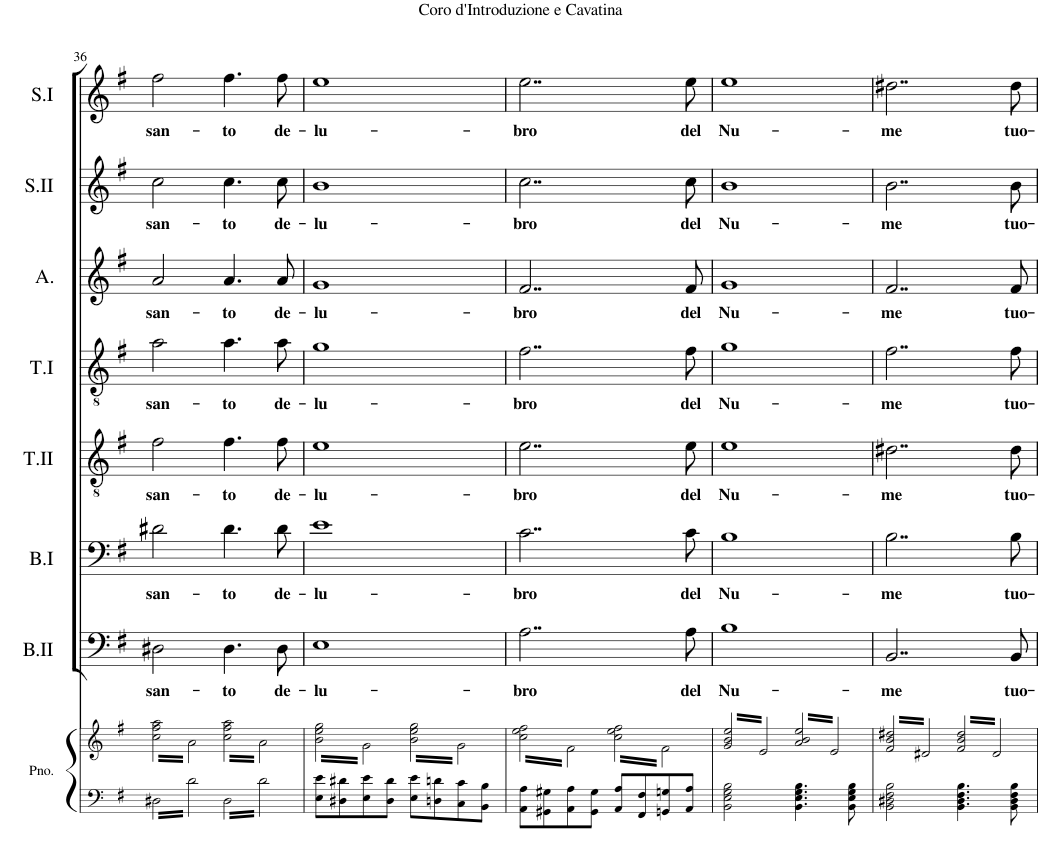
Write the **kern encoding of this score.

**kern	**kern	**kern	**text	**kern	**text	**kern	**text	**kern	**text	**kern	**text	**kern	**text	**kern	**text
*part8	*part8	*part7	*part7	*part6	*part6	*part5	*part5	*part4	*part4	*part3	*part3	*part2	*part2	*part1	*part1
*staff9	*staff8	*staff7	*staff7	*staff6	*staff6	*staff5	*staff5	*staff4	*staff4	*staff3	*staff3	*staff2	*staff2	*staff1	*staff1
*I"Piano	*	*I"Bass II	*	*I"Bass I	*	*I"Tenor II	*	*I"Tenor I	*	*I"Alto	*	*I"Soprano II	*	*I"Soprano I	*
*I'Pno.	*	*I'B.II	*	*I'B.I	*	*I'T.II	*	*I'T.I	*	*I'A.	*	*I'S.II	*	*I'S.I	*
!!LO:PB:g=z
*clefF4	*clefG2	*clefF4	*	*clefF4	*	*clefGv2	*	*clefGv2	*	*clefG2	*	*clefG2	*	*clefG2	*
*k[f#]	*k[f#]	*k[f#]	*	*k[f#]	*	*k[f#]	*	*k[f#]	*	*k[f#]	*	*k[f#]	*	*k[f#]	*
*M4/4	*M4/4	*M4/4	*	*M4/4	*	*M4/4	*	*M4/4	*	*M4/4	*	*M4/4	*	*M4/4	*
*met(c)	*met(c)	*met(c)	*	*met(c)	*	*met(c)	*	*met(c)	*	*met(c)	*	*met(c)	*	*met(c)	*
=36	=36	=36	=36	=36	=36	=36	=36	=36	=36	=36	=36	=36	=36	=36	=36
!	!	!	!LO:LY:b	!	!LO:LY:b	!	!LO:LY:b	!	!LO:LY:b	!	!LO:LY:b	!	!LO:LY:b	!	!LO:LY:b
*	*tremolo	*	*	*	*	*	*	*	*	*	*	*	*	*	*
6.D#X\	32cc\ 32ff#\ 32aa\LLL	2D#X\	san-	2d#X\	san-	2f#\	san-	2a\	san-	2a/	san-	2cc\	san-	2ff#\	san-
.	32a\	.	.	.	.	.	.	.	.	.	.	.	.	.	.
.	32cc\ 32ff#\ 32aa\	.	.	.	.	.	.	.	.	.	.	.	.	.	.
.	32a\	.	.	.	.	.	.	.	.	.	.	.	.	.	.
.	32cc\ 32ff#\ 32aa\	.	.	.	.	.	.	.	.	.	.	.	.	.	.
.	32a\	.	.	.	.	.	.	.	.	.	.	.	.	.	.
.	32cc\ 32ff#\ 32aa\	.	.	.	.	.	.	.	.	.	.	.	.	.	.
.	32a\	.	.	.	.	.	.	.	.	.	.	.	.	.	.
6.d\	32cc\ 32ff#\ 32aa\	.	.	.	.	.	.	.	.	.	.	.	.	.	.
.	32a\	.	.	.	.	.	.	.	.	.	.	.	.	.	.
.	32cc\ 32ff#\ 32aa\	.	.	.	.	.	.	.	.	.	.	.	.	.	.
.	32a\	.	.	.	.	.	.	.	.	.	.	.	.	.	.
.	32cc\ 32ff#\ 32aa\	.	.	.	.	.	.	.	.	.	.	.	.	.	.
.	32a\	.	.	.	.	.	.	.	.	.	.	.	.	.	.
.	32cc\ 32ff#\ 32aa\	.	.	.	.	.	.	.	.	.	.	.	.	.	.
.	32a\JJJ	.	.	.	.	.	.	.	.	.	.	.	.	.	.
!	!	!	!LO:LY:b	!	!LO:LY:b	!	!LO:LY:b	!	!LO:LY:b	!	!LO:LY:b	!	!LO:LY:b	!	!LO:LY:b
6.D#\	32cc\ 32ff#\ 32aa\LLL	4.D#\	-to	4.d#\	-to	4.f#\	-to	4.a\	-to	4.a/	-to	4.cc\	-to	4.ff#\	-to
.	32a\	.	.	.	.	.	.	.	.	.	.	.	.	.	.
.	32cc\ 32ff#\ 32aa\	.	.	.	.	.	.	.	.	.	.	.	.	.	.
.	32a\	.	.	.	.	.	.	.	.	.	.	.	.	.	.
.	32cc\ 32ff#\ 32aa\	.	.	.	.	.	.	.	.	.	.	.	.	.	.
.	32a\	.	.	.	.	.	.	.	.	.	.	.	.	.	.
.	32cc\ 32ff#\ 32aa\	.	.	.	.	.	.	.	.	.	.	.	.	.	.
.	32a\	.	.	.	.	.	.	.	.	.	.	.	.	.	.
6.d\	32cc\ 32ff#\ 32aa\	.	.	.	.	.	.	.	.	.	.	.	.	.	.
.	32a\	.	.	.	.	.	.	.	.	.	.	.	.	.	.
.	32cc\ 32ff#\ 32aa\	.	.	.	.	.	.	.	.	.	.	.	.	.	.
.	32a\	.	.	.	.	.	.	.	.	.	.	.	.	.	.
!	!	!	!LO:LY:b	!	!LO:LY:b	!	!LO:LY:b	!	!LO:LY:b	!	!LO:LY:b	!	!LO:LY:b	!	!LO:LY:b
.	32cc\ 32ff#\ 32aa\	8D#\	de-	8d#\	de-	8f#\	de-	8a\	de-	8a/	de-	8cc\	de-	8ff#\	de-
.	32a\	.	.	.	.	.	.	.	.	.	.	.	.	.	.
.	32cc\ 32ff#\ 32aa\	.	.	.	.	.	.	.	.	.	.	.	.	.	.
.	32a\JJJ	.	.	.	.	.	.	.	.	.	.	.	.	.	.
=37	=37	=37	=37	=37	=37	=37	=37	=37	=37	=37	=37	=37	=37	=37	=37
!	!	!	!LO:LY:b	!	!LO:LY:b	!	!LO:LY:b	!	!LO:LY:b	!	!LO:LY:b	!	!LO:LY:b	!	!LO:LY:b
8E\ 8e\L	32b\ 32ee\ 32gg\LLL	1E	-lu-	1e	-lu-	1e	-lu-	1g	-lu-	1g	-lu-	1b	-lu-	1ee	-lu-
.	32g\	.	.	.	.	.	.	.	.	.	.	.	.	.	.
.	32b\ 32ee\ 32gg\	.	.	.	.	.	.	.	.	.	.	.	.	.	.
.	32g\	.	.	.	.	.	.	.	.	.	.	.	.	.	.
8D#X\ 8d#X\	32b\ 32ee\ 32gg\	.	.	.	.	.	.	.	.	.	.	.	.	.	.
.	32g\	.	.	.	.	.	.	.	.	.	.	.	.	.	.
.	32b\ 32ee\ 32gg\	.	.	.	.	.	.	.	.	.	.	.	.	.	.
.	32g\	.	.	.	.	.	.	.	.	.	.	.	.	.	.
8E\ 8e\	32b\ 32ee\ 32gg\	.	.	.	.	.	.	.	.	.	.	.	.	.	.
.	32g\	.	.	.	.	.	.	.	.	.	.	.	.	.	.
.	32b\ 32ee\ 32gg\	.	.	.	.	.	.	.	.	.	.	.	.	.	.
.	32g\	.	.	.	.	.	.	.	.	.	.	.	.	.	.
8D#\ 8d#\J	32b\ 32ee\ 32gg\	.	.	.	.	.	.	.	.	.	.	.	.	.	.
.	32g\	.	.	.	.	.	.	.	.	.	.	.	.	.	.
.	32b\ 32ee\ 32gg\	.	.	.	.	.	.	.	.	.	.	.	.	.	.
.	32g\JJJ	.	.	.	.	.	.	.	.	.	.	.	.	.	.
8E\ 8e\L	32b\ 32ee\ 32gg\LLL	.	.	.	.	.	.	.	.	.	.	.	.	.	.
.	32g\	.	.	.	.	.	.	.	.	.	.	.	.	.	.
.	32b\ 32ee\ 32gg\	.	.	.	.	.	.	.	.	.	.	.	.	.	.
.	32g\	.	.	.	.	.	.	.	.	.	.	.	.	.	.
8Dn\ 8dn\	32b\ 32ee\ 32gg\	.	.	.	.	.	.	.	.	.	.	.	.	.	.
.	32g\	.	.	.	.	.	.	.	.	.	.	.	.	.	.
.	32b\ 32ee\ 32gg\	.	.	.	.	.	.	.	.	.	.	.	.	.	.
.	32g\	.	.	.	.	.	.	.	.	.	.	.	.	.	.
8C\ 8c\	32b\ 32ee\ 32gg\	.	.	.	.	.	.	.	.	.	.	.	.	.	.
.	32g\	.	.	.	.	.	.	.	.	.	.	.	.	.	.
.	32b\ 32ee\ 32gg\	.	.	.	.	.	.	.	.	.	.	.	.	.	.
.	32g\	.	.	.	.	.	.	.	.	.	.	.	.	.	.
8BB\ 8B\J	32b\ 32ee\ 32gg\	.	.	.	.	.	.	.	.	.	.	.	.	.	.
.	32g\	.	.	.	.	.	.	.	.	.	.	.	.	.	.
.	32b\ 32ee\ 32gg\	.	.	.	.	.	.	.	.	.	.	.	.	.	.
.	32g\JJJ	.	.	.	.	.	.	.	.	.	.	.	.	.	.
=38	=38	=38	=38	=38	=38	=38	=38	=38	=38	=38	=38	=38	=38	=38	=38
!	!	!	!LO:LY:b	!	!LO:LY:b	!	!LO:LY:b	!	!LO:LY:b	!	!LO:LY:b	!	!LO:LY:b	!	!LO:LY:b
8AA\ 8A\L	32cc\ 32ee\ 32ff#\LLL	2..A\	-bro	2..c\	-bro	2..e\	-bro	2..f#\	-bro	2..f#/	-bro	2..cc\	-bro	2..ee\	-bro
.	32f#\	.	.	.	.	.	.	.	.	.	.	.	.	.	.
.	32cc\ 32ee\ 32ff#\	.	.	.	.	.	.	.	.	.	.	.	.	.	.
.	32f#\	.	.	.	.	.	.	.	.	.	.	.	.	.	.
8GG#X\ 8G#X\	32cc\ 32ee\ 32ff#\	.	.	.	.	.	.	.	.	.	.	.	.	.	.
.	32f#\	.	.	.	.	.	.	.	.	.	.	.	.	.	.
.	32cc\ 32ee\ 32ff#\	.	.	.	.	.	.	.	.	.	.	.	.	.	.
.	32f#\	.	.	.	.	.	.	.	.	.	.	.	.	.	.
8AA\ 8A\	32cc\ 32ee\ 32ff#\	.	.	.	.	.	.	.	.	.	.	.	.	.	.
.	32f#\	.	.	.	.	.	.	.	.	.	.	.	.	.	.
.	32cc\ 32ee\ 32ff#\	.	.	.	.	.	.	.	.	.	.	.	.	.	.
.	32f#\	.	.	.	.	.	.	.	.	.	.	.	.	.	.
8GG#\ 8G#\J	32cc\ 32ee\ 32ff#\	.	.	.	.	.	.	.	.	.	.	.	.	.	.
.	32f#\	.	.	.	.	.	.	.	.	.	.	.	.	.	.
.	32cc\ 32ee\ 32ff#\	.	.	.	.	.	.	.	.	.	.	.	.	.	.
.	32f#\JJJ	.	.	.	.	.	.	.	.	.	.	.	.	.	.
8AA/ 8A/L	32cc\ 32ee\ 32ff#\LLL	.	.	.	.	.	.	.	.	.	.	.	.	.	.
.	32f#\	.	.	.	.	.	.	.	.	.	.	.	.	.	.
.	32cc\ 32ee\ 32ff#\	.	.	.	.	.	.	.	.	.	.	.	.	.	.
.	32f#\	.	.	.	.	.	.	.	.	.	.	.	.	.	.
8FF#/ 8F#/	32cc\ 32ee\ 32ff#\	.	.	.	.	.	.	.	.	.	.	.	.	.	.
.	32f#\	.	.	.	.	.	.	.	.	.	.	.	.	.	.
.	32cc\ 32ee\ 32ff#\	.	.	.	.	.	.	.	.	.	.	.	.	.	.
.	32f#\	.	.	.	.	.	.	.	.	.	.	.	.	.	.
8GGn/ 8Gn/	32cc\ 32ee\ 32ff#\	.	.	.	.	.	.	.	.	.	.	.	.	.	.
.	32f#\	.	.	.	.	.	.	.	.	.	.	.	.	.	.
.	32cc\ 32ee\ 32ff#\	.	.	.	.	.	.	.	.	.	.	.	.	.	.
.	32f#\	.	.	.	.	.	.	.	.	.	.	.	.	.	.
!	!	!	!LO:LY:b	!	!LO:LY:b	!	!LO:LY:b	!	!LO:LY:b	!	!LO:LY:b	!	!LO:LY:b	!	!LO:LY:b
8AA/ 8A/J	32cc\ 32ee\ 32ff#\	8A\	del	8c\	del	8e\	del	8f#\	del	8f#/	del	8cc\	del	8ee\	del
.	32f#\	.	.	.	.	.	.	.	.	.	.	.	.	.	.
.	32cc\ 32ee\ 32ff#\	.	.	.	.	.	.	.	.	.	.	.	.	.	.
.	32f#\JJJ	.	.	.	.	.	.	.	.	.	.	.	.	.	.
=39	=39	=39	=39	=39	=39	=39	=39	=39	=39	=39	=39	=39	=39	=39	=39
!	!	!	!LO:LY:b	!	!LO:LY:b	!	!LO:LY:b	!	!LO:LY:b	!	!LO:LY:b	!	!LO:LY:b	!	!LO:LY:b
2BB\ 2E\ 2G\ 2B\	32g/ 32b/ 32ee/LLL	1B	Nu-	1B	Nu-	1e	Nu-	1g	Nu-	1g	Nu-	1b	Nu-	1ee	Nu-
.	32e/	.	.	.	.	.	.	.	.	.	.	.	.	.	.
.	32g/ 32b/ 32ee/	.	.	.	.	.	.	.	.	.	.	.	.	.	.
.	32e/	.	.	.	.	.	.	.	.	.	.	.	.	.	.
.	32g/ 32b/ 32ee/	.	.	.	.	.	.	.	.	.	.	.	.	.	.
.	32e/	.	.	.	.	.	.	.	.	.	.	.	.	.	.
.	32g/ 32b/ 32ee/	.	.	.	.	.	.	.	.	.	.	.	.	.	.
.	32e/	.	.	.	.	.	.	.	.	.	.	.	.	.	.
.	32g/ 32b/ 32ee/	.	.	.	.	.	.	.	.	.	.	.	.	.	.
.	32e/	.	.	.	.	.	.	.	.	.	.	.	.	.	.
.	32g/ 32b/ 32ee/	.	.	.	.	.	.	.	.	.	.	.	.	.	.
.	32e/	.	.	.	.	.	.	.	.	.	.	.	.	.	.
.	32g/ 32b/ 32ee/	.	.	.	.	.	.	.	.	.	.	.	.	.	.
.	32e/	.	.	.	.	.	.	.	.	.	.	.	.	.	.
.	32g/ 32b/ 32ee/	.	.	.	.	.	.	.	.	.	.	.	.	.	.
.	32e/JJJ	.	.	.	.	.	.	.	.	.	.	.	.	.	.
4.BB\ 4.E\ 4.G\ 4.B\	32a/ 32b/ 32ee/LLL	.	.	.	.	.	.	.	.	.	.	.	.	.	.
.	32e/	.	.	.	.	.	.	.	.	.	.	.	.	.	.
.	32a/ 32b/ 32ee/	.	.	.	.	.	.	.	.	.	.	.	.	.	.
.	32e/	.	.	.	.	.	.	.	.	.	.	.	.	.	.
.	32a/ 32b/ 32ee/	.	.	.	.	.	.	.	.	.	.	.	.	.	.
.	32e/	.	.	.	.	.	.	.	.	.	.	.	.	.	.
.	32a/ 32b/ 32ee/	.	.	.	.	.	.	.	.	.	.	.	.	.	.
.	32e/	.	.	.	.	.	.	.	.	.	.	.	.	.	.
.	32a/ 32b/ 32ee/	.	.	.	.	.	.	.	.	.	.	.	.	.	.
.	32e/	.	.	.	.	.	.	.	.	.	.	.	.	.	.
.	32a/ 32b/ 32ee/	.	.	.	.	.	.	.	.	.	.	.	.	.	.
.	32e/	.	.	.	.	.	.	.	.	.	.	.	.	.	.
8BB\ 8E\ 8G\ 8B\	32a/ 32b/ 32ee/	.	.	.	.	.	.	.	.	.	.	.	.	.	.
.	32e/	.	.	.	.	.	.	.	.	.	.	.	.	.	.
.	32a/ 32b/ 32ee/	.	.	.	.	.	.	.	.	.	.	.	.	.	.
.	32e/JJJ	.	.	.	.	.	.	.	.	.	.	.	.	.	.
=40	=40	=40	=40	=40	=40	=40	=40	=40	=40	=40	=40	=40	=40	=40	=40
!	!	!	!LO:LY:b	!	!LO:LY:b	!	!LO:LY:b	!	!LO:LY:b	!	!LO:LY:b	!	!LO:LY:b	!	!LO:LY:b
2BB\ 2D#X\ 2F#\ 2B\	32f#/ 32b/ 32dd#X/LLL	2..BB/	-me	2..B\	-me	2..d#X\	-me	2..f#\	-me	2..f#/	-me	2..b\	-me	2..dd#X\	-me
.	32d#X/	.	.	.	.	.	.	.	.	.	.	.	.	.	.
.	32f#/ 32b/ 32dd#X/	.	.	.	.	.	.	.	.	.	.	.	.	.	.
.	32d#X/	.	.	.	.	.	.	.	.	.	.	.	.	.	.
.	32f#/ 32b/ 32dd#X/	.	.	.	.	.	.	.	.	.	.	.	.	.	.
.	32d#X/	.	.	.	.	.	.	.	.	.	.	.	.	.	.
.	32f#/ 32b/ 32dd#X/	.	.	.	.	.	.	.	.	.	.	.	.	.	.
.	32d#X/	.	.	.	.	.	.	.	.	.	.	.	.	.	.
.	32f#/ 32b/ 32dd#X/	.	.	.	.	.	.	.	.	.	.	.	.	.	.
.	32d#X/	.	.	.	.	.	.	.	.	.	.	.	.	.	.
.	32f#/ 32b/ 32dd#X/	.	.	.	.	.	.	.	.	.	.	.	.	.	.
.	32d#X/	.	.	.	.	.	.	.	.	.	.	.	.	.	.
.	32f#/ 32b/ 32dd#X/	.	.	.	.	.	.	.	.	.	.	.	.	.	.
.	32d#X/	.	.	.	.	.	.	.	.	.	.	.	.	.	.
.	32f#/ 32b/ 32dd#X/	.	.	.	.	.	.	.	.	.	.	.	.	.	.
.	32d#X/JJJ	.	.	.	.	.	.	.	.	.	.	.	.	.	.
4.BB\ 4.D#\ 4.F#\ 4.B\	32f#/ 32b/ 32dd#/LLL	.	.	.	.	.	.	.	.	.	.	.	.	.	.
.	32d#/	.	.	.	.	.	.	.	.	.	.	.	.	.	.
.	32f#/ 32b/ 32dd#/	.	.	.	.	.	.	.	.	.	.	.	.	.	.
.	32d#/	.	.	.	.	.	.	.	.	.	.	.	.	.	.
.	32f#/ 32b/ 32dd#/	.	.	.	.	.	.	.	.	.	.	.	.	.	.
.	32d#/	.	.	.	.	.	.	.	.	.	.	.	.	.	.
.	32f#/ 32b/ 32dd#/	.	.	.	.	.	.	.	.	.	.	.	.	.	.
.	32d#/	.	.	.	.	.	.	.	.	.	.	.	.	.	.
.	32f#/ 32b/ 32dd#/	.	.	.	.	.	.	.	.	.	.	.	.	.	.
.	32d#/	.	.	.	.	.	.	.	.	.	.	.	.	.	.
.	32f#/ 32b/ 32dd#/	.	.	.	.	.	.	.	.	.	.	.	.	.	.
.	32d#/	.	.	.	.	.	.	.	.	.	.	.	.	.	.
!	!	!	!LO:LY:b	!	!LO:LY:b	!	!LO:LY:b	!	!LO:LY:b	!	!LO:LY:b	!	!LO:LY:b	!	!LO:LY:b
8BB\ 8D#\ 8F#\ 8B\	32f#/ 32b/ 32dd#/	8BB/	tuo-	8B\	tuo-	8d#\	tuo-	8f#\	tuo-	8f#/	tuo-	8b\	tuo-	8dd#\	tuo-
.	32d#/	.	.	.	.	.	.	.	.	.	.	.	.	.	.
.	32f#/ 32b/ 32dd#/	.	.	.	.	.	.	.	.	.	.	.	.	.	.
.	32d#/JJJ	.	.	.	.	.	.	.	.	.	.	.	.	.	.
*	*Xtremolo	*	*	*	*	*	*	*	*	*	*	*	*	*	*
.	.	.	.	.	.	.	.	.	.	.	.	.	.	.	.
.	.	.	.	.	.	.	.	.	.	.	.	.	.	.	.
.	.	.	.	.	.	.	.	.	.	.	.	.	.	.	.
.	.	.	.	.	.	.	.	.	.	.	.	.	.	.	.
.	.	.	.	.	.	.	.	.	.	.	.	.	.	.	.
.	.	.	.	.	.	.	.	.	.	.	.	.	.	.	.
.	.	.	.	.	.	.	.	.	.	.	.	.	.	.	.
.	.	.	.	.	.	.	.	.	.	.	.	.	.	.	.
=	=	=	=	=	=	=	=	=	=	=	=	=	=	=	=
*-	*-	*-	*-	*-	*-	*-	*-	*-	*-	*-	*-	*-	*-	*-	*-
